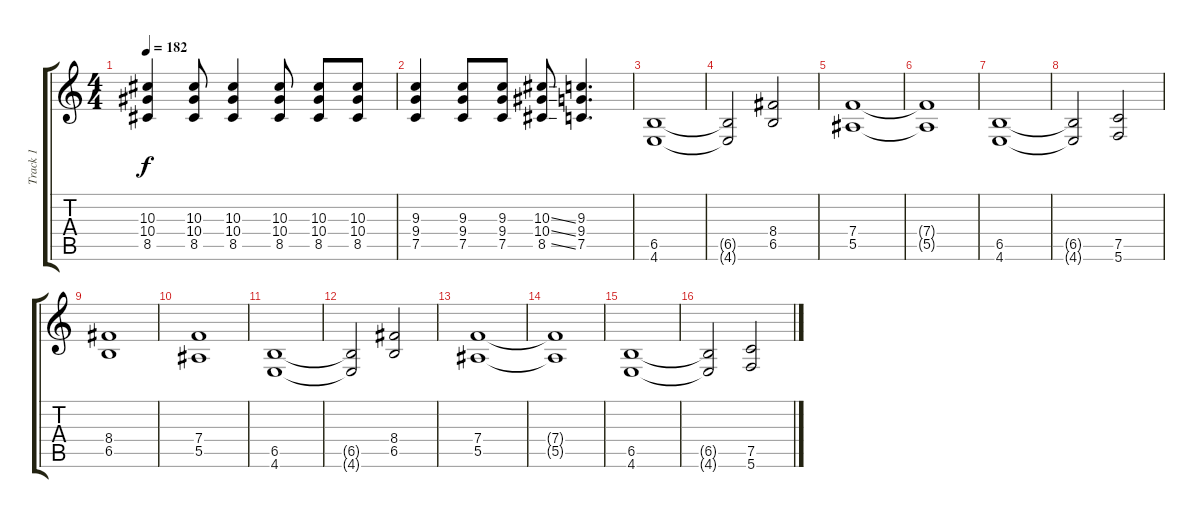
\track ("Track 1" "Track 1") {instrument distortionguitar}
\staff {score tabs}
\tuning (C4 G3 Eb3 Bb2 F2 C2) {hide}
\ts (4 4)
\tempo 182
\clef g2
\ks c
(10.3 10.4 8.5).4{dy f} (10.3 10.4 8.5).8 (10.3 10.4 8.5).4 (10.3 10.4 8.5).8 (10.3 10.4 8.5).8 (10.3 10.4 8.5).8 |
(9.3 9.4 7.5).4 (9.3 9.4 7.5).8 (9.3 9.4 7.5).8 (10.3{ss} 10.4{ss} 8.5{ss}).8 (9.3 9.4 7.5).4{d} |
(6.5 4.6).1 |
(6.5{t} 4.6{t}).2 (8.4 6.5).2 |
(7.4 5.5).1 |
(7.4{t} 5.5{t}).1 |
(6.5 4.6).1 |
(6.5{t} 4.6{t}).2 (7.5 5.6).2 |
(8.4 6.5).1 |
(7.4 5.5).1 |
(6.5 4.6).1 |
(6.5{t} 4.6{t}).2 (8.4 6.5).2 |
(7.4 5.5).1 |
(7.4{t} 5.5{t}).1 |
(6.5 4.6).1 |
(6.5{t} 4.6{t}).2 (7.5 5.6).2
